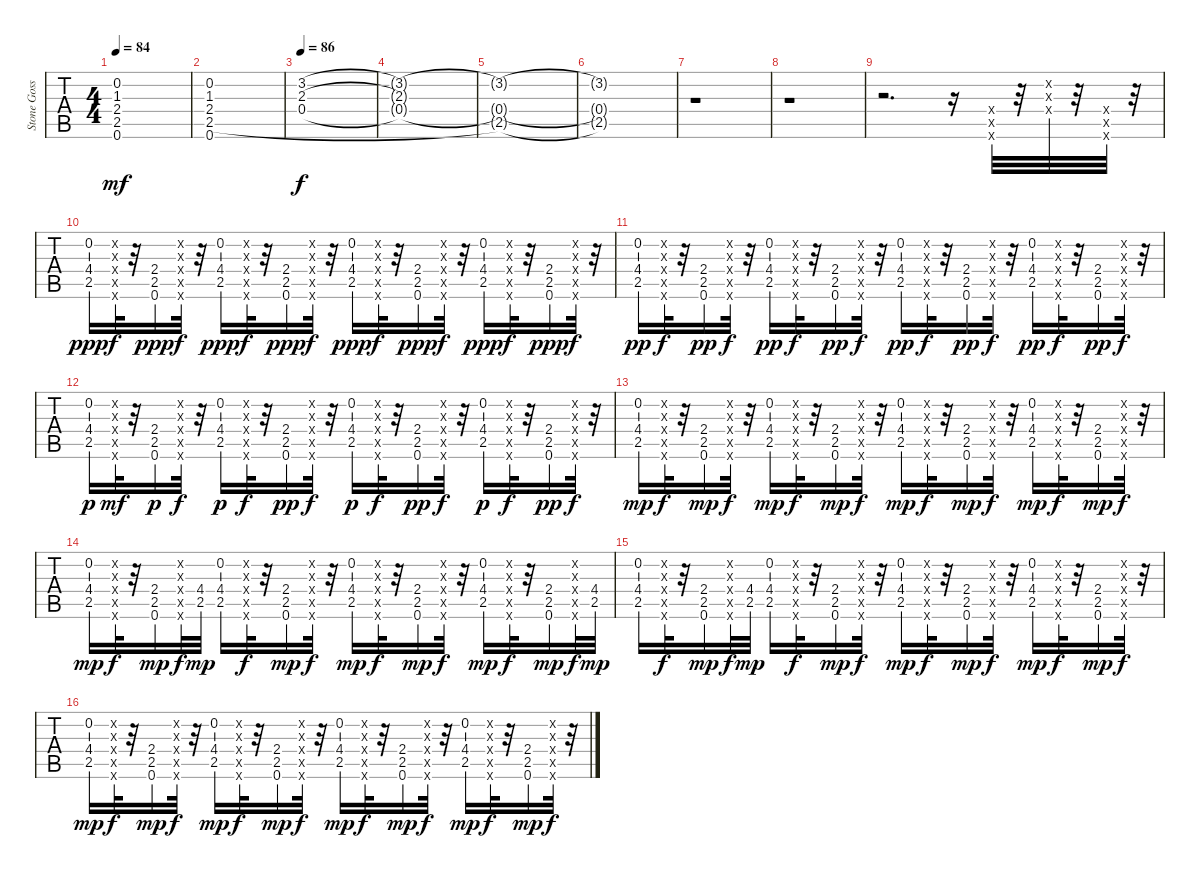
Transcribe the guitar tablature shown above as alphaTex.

\track ("Stone Gossard" "Stone Goss") {instrument distortionguitar}
\staff {tabs}
\tuning (E4 B3 G3 D3 A2 E2) {hide}
\ts (4 4)
\tempo 84
\clef g2
\ks c
(0.2 1.3 2.4 2.5 0.6).1{dy mf} |
(0.2 1.3 2.4 2.5 0.6).1 |
\tempo 86
(3.2 2.3 0.4).1{dy f volume 0} |
(3.2{t} 2.3{t} 0.4{t}).1 |
(3.2{t} 0.4{t} 2.5{t}).1 |
(3.2{t} 0.4{t} 2.5{t}).1 |
r.1 |
r.1 |
r.2{d} r.16 (0.4{x} 0.5{x} 0.6{x}).32{volume 14} r.32 (0.2{x} 0.3{x} 0.4{x}).32 r.32 (0.4{x} 0.5{x} 0.6{x}).32 r.32 |
(0.2 4.4 2.5).16{dy ppp} (0.2{x} 0.3{x} 0.4{x} 0.5{x} 0.6{x}).32{dy f} r.32 (2.4 2.5 0.6).16{dy ppp} (0.2{x} 0.3{x} 0.4{x} 0.5{x} 0.6{x}).32{dy f} r.32 (0.2 4.4 2.5).16{dy ppp} (0.2{x} 0.3{x} 0.4{x} 0.5{x} 0.6{x}).32{dy f} r.32 (2.4 2.5 0.6).16{dy ppp} (0.2{x} 0.3{x} 0.4{x} 0.5{x} 0.6{x}).32{dy f} r.32 (0.2 4.4 2.5).16{dy ppp} (0.2{x} 0.3{x} 0.4{x} 0.5{x} 0.6{x}).32{dy f} r.32 (2.4 2.5 0.6).16{dy ppp} (0.2{x} 0.3{x} 0.4{x} 0.5{x} 0.6{x}).32{dy f} r.32 (0.2 4.4 2.5).16{dy ppp} (0.2{x} 0.3{x} 0.4{x} 0.5{x} 0.6{x}).32{dy f} r.32 (2.4 2.5 0.6).16{dy ppp} (0.2{x} 0.3{x} 0.4{x} 0.5{x} 0.6{x}).32{dy f} r.32 |
(0.2 4.4 2.5).16{dy pp} (0.2{x} 5.3{x} 0.4{x} 0.5{x} 0.6{x}).32{dy f} r.32 (2.4 2.5 0.6).16{dy pp} (0.2{x} 0.3{x} 0.4{x} 0.5{x} 0.6{x}).32{dy f} r.32 (0.2 4.4 2.5).16{dy pp} (0.2{x} 5.3{x} 0.4{x} 0.5{x} 0.6{x}).32{dy f} r.32 (2.4 2.5 0.6).16{dy pp} (0.2{x} 0.3{x} 0.4{x} 0.5{x} 0.6{x}).32{dy f} r.32 (0.2 4.4 2.5).16{dy pp} (0.2{x} 5.3{x} 0.4{x} 0.5{x} 0.6{x}).32{dy f} r.32 (2.4 2.5 0.6).16{dy pp} (0.2{x} 0.3{x} 0.4{x} 0.5{x} 0.6{x}).32{dy f} r.32 (0.2 4.4 2.5).16{dy pp} (0.2{x} 5.3{x} 0.4{x} 0.5{x} 0.6{x}).32{dy f} r.32 (2.4 2.5 0.6).16{dy pp} (0.2{x} 0.3{x} 0.4{x} 0.5{x} 0.6{x}).32{dy f} r.32 |
(0.2 4.4 2.5).16{dy p} (0.2{x} 0.3{x} 0.4{x} 0.5{x} 0.6{x}).32{dy mf} r.32 (2.4 2.5 0.6).16{dy p} (0.2{x} 0.3{x} 0.4{x} 0.5{x} 0.6{x}).32{dy f} r.32 (0.2 4.4 2.5).16{dy p} (0.2{x} 5.3{x} 0.4{x} 0.5{x} 0.6{x}).32{dy f} r.32 (2.4 2.5 0.6).16{dy pp} (0.2{x} 0.3{x} 0.4{x} 0.5{x} 0.6{x}).32{dy f} r.32 (0.2 4.4 2.5).16{dy p} (0.2{x} 5.3{x} 0.4{x} 0.5{x} 0.6{x}).32{dy f} r.32 (2.4 2.5 0.6).16{dy pp} (0.2{x} 0.3{x} 0.4{x} 0.5{x} 0.6{x}).32{dy f} r.32 (0.2 4.4 2.5).16{dy p} (0.2{x} 5.3{x} 0.4{x} 0.5{x} 0.6{x}).32{dy f} r.32 (2.4 2.5 0.6).16{dy pp} (0.2{x} 0.3{x} 0.4{x} 0.5{x} 0.6{x}).32{dy f} r.32 |
(0.2 4.4 2.5).16{dy mp} (0.2{x} 5.3{x} 0.4{x} 0.5{x} 0.6{x}).32{dy f} r.32 (2.4 2.5 0.6).16{dy mp} (0.2{x} 0.3{x} 0.4{x} 0.5{x} 0.6{x}).32{dy f} r.32 (0.2 4.4 2.5).16{dy mp} (0.2{x} 5.3{x} 0.4{x} 0.5{x} 0.6{x}).32{dy f} r.32 (2.4 2.5 0.6).16{dy mp} (0.2{x} 0.3{x} 0.4{x} 0.5{x} 0.6{x}).32{dy f} r.32 (0.2 4.4 2.5).16{dy mp} (0.2{x} 5.3{x} 0.4{x} 0.5{x} 0.6{x}).32{dy f} r.32 (2.4 2.5 0.6).16{dy mp} (0.2{x} 0.3{x} 0.4{x} 0.5{x} 0.6{x}).32{dy f} r.32 (0.2 4.4 2.5).16{dy mp} (0.2{x} 5.3{x} 0.4{x} 0.5{x} 0.6{x}).32{dy f} r.32 (2.4 2.5 0.6).16{dy mp} (0.2{x} 0.3{x} 0.4{x} 0.5{x} 0.6{x}).32{dy f} r.32 |
(0.2 4.4 2.5).16{dy mp} (0.2{x} 5.3{x} 0.4{x} 0.5{x} 0.6{x}).32{dy f} r.32 (2.4 2.5 0.6).16{dy mp} (0.2{x} 0.3{x} 0.4{x} 0.5{x} 0.6{x}).32{dy f} (4.4 2.5).32{dy mp} (0.2 4.4 2.5).16 (0.2{x} 5.3{x} 0.4{x} 0.5{x} 0.6{x}).32{dy f} r.32 (2.4 2.5 0.6).16{dy mp} (0.2{x} 0.3{x} 0.4{x} 0.5{x} 0.6{x}).32{dy f} r.32 (0.2 4.4 2.5).16{dy mp} (0.2{x} 5.3{x} 0.4{x} 0.5{x} 0.6{x}).32{dy f} r.32 (2.4 2.5 0.6).16{dy mp} (0.2{x} 0.3{x} 0.4{x} 0.5{x} 0.6{x}).32{dy f} r.32 (0.2 4.4 2.5).16{dy mp} (0.2{x} 5.3{x} 0.4{x} 0.5{x} 0.6{x}).32{dy f} r.32 (2.4 2.5 0.6).16{dy mp} (0.2{x} 0.3{x} 0.4{x} 0.5{x} 0.6{x}).32{dy f} (4.4 2.5).32{dy mp} |
(0.2 4.4 2.5).16 (0.2{x} 5.3{x} 0.4{x} 0.5{x} 0.6{x}).32{dy f} r.32 (2.4 2.5 0.6).16{dy mp} (0.2{x} 0.3{x} 0.4{x} 0.5{x} 0.6{x}).32{dy f} (4.4 2.5).32{dy mp} (0.2 4.4 2.5).16 (0.2{x} 5.3{x} 0.4{x} 0.5{x} 0.6{x}).32{dy f} r.32 (2.4 2.5 0.6).16{dy mp} (0.2{x} 0.3{x} 0.4{x} 0.5{x} 0.6{x}).32{dy f} r.32 (0.2 4.4 2.5).16{dy mp} (0.2{x} 5.3{x} 0.4{x} 0.5{x} 0.6{x}).32{dy f} r.32 (2.4 2.5 0.6).16{dy mp} (0.2{x} 0.3{x} 0.4{x} 0.5{x} 0.6{x}).32{dy f} r.32 (0.2 4.4 2.5).16{dy mp} (0.2{x} 5.3{x} 0.4{x} 0.5{x} 0.6{x}).32{dy f} r.32 (2.4 2.5 0.6).16{dy mp} (0.2{x} 0.3{x} 0.4{x} 0.5{x} 0.6{x}).32{dy f} r.32 |
(0.2 4.4 2.5).16{dy mp} (0.2{x} 5.3{x} 0.4{x} 0.5{x} 0.6{x}).32{dy f} r.32 (2.4 2.5 0.6).16{dy mp} (0.2{x} 0.3{x} 0.4{x} 0.5{x} 0.6{x}).32{dy f} r.32 (0.2 4.4 2.5).16{dy mp} (0.2{x} 5.3{x} 0.4{x} 0.5{x} 0.6{x}).32{dy f} r.32 (2.4 2.5 0.6).16{dy mp} (0.2{x} 0.3{x} 0.4{x} 0.5{x} 0.6{x}).32{dy f} r.32 (0.2 4.4 2.5).16{dy mp} (0.2{x} 5.3{x} 0.4{x} 0.5{x} 0.6{x}).32{dy f} r.32 (2.4 2.5 0.6).16{dy mp} (0.2{x} 0.3{x} 0.4{x} 0.5{x} 0.6{x}).32{dy f} r.32 (0.2 4.4 2.5).16{dy mp} (0.2{x} 5.3{x} 0.4{x} 0.5{x} 0.6{x}).32{dy f} r.32 (2.4 2.5 0.6).16{dy mp} (0.2{x} 0.3{x} 0.4{x} 0.5{x} 0.6{x}).32{dy f} r.32
